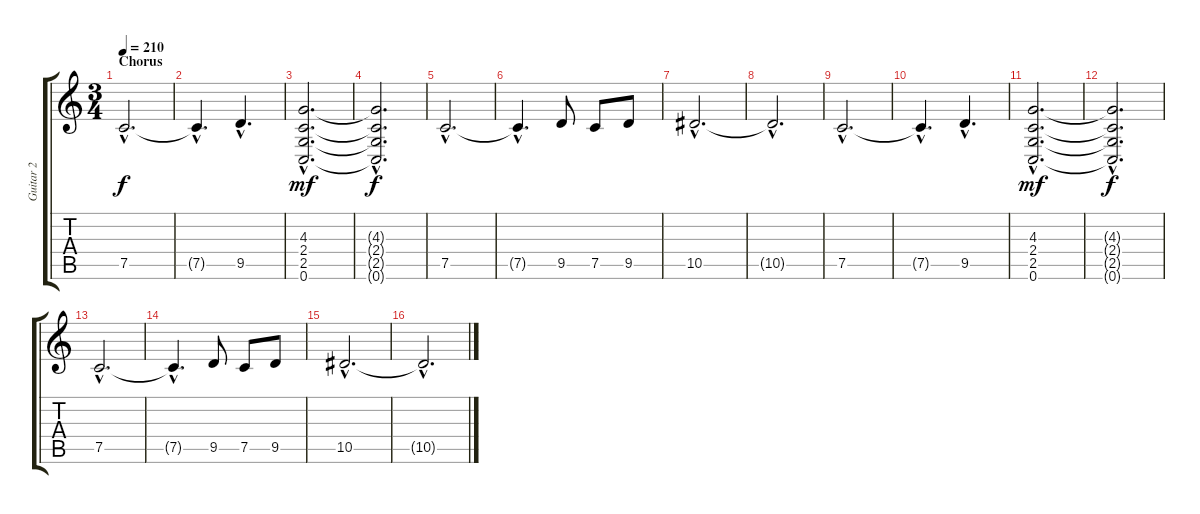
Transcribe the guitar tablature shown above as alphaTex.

\track ("Guitar 2" "Guitar 2") {instrument distortionguitar}
\staff {score tabs}
\tuning (C4 G3 Eb3 Bb2 F2 C2) {hide}
\ts (3 4)
\section ("" "Chorus")
\tempo 210
\clef g2
\ks c
7.5{hac}.2{d dy f} |
7.5{hac t}.4{d} 9.5{hac}.4{d} |
(4.3{hac} 2.4{hac} 2.5{hac} 0.6{hac}).2{d dy mf} |
(4.3{hac t} 2.4{hac t} 2.5{hac t} 0.6{hac t}).2{d dy f} |
7.5{hac}.2{d} |
7.5{hac t}.4{d} 9.5.8 7.5.8 9.5.8 |
10.5{hac}.2{d} |
10.5{hac t}.2{d} |
7.5{hac}.2{d} |
7.5{hac t}.4{d} 9.5{hac}.4{d} |
(4.3{hac} 2.4{hac} 2.5{hac} 0.6{hac}).2{d dy mf} |
(4.3{hac t} 2.4{hac t} 2.5{hac t} 0.6{hac t}).2{d dy f} |
7.5{hac}.2{d} |
7.5{hac t}.4{d} 9.5.8 7.5.8 9.5.8 |
10.5{hac}.2{d} |
10.5{hac t}.2{d}
